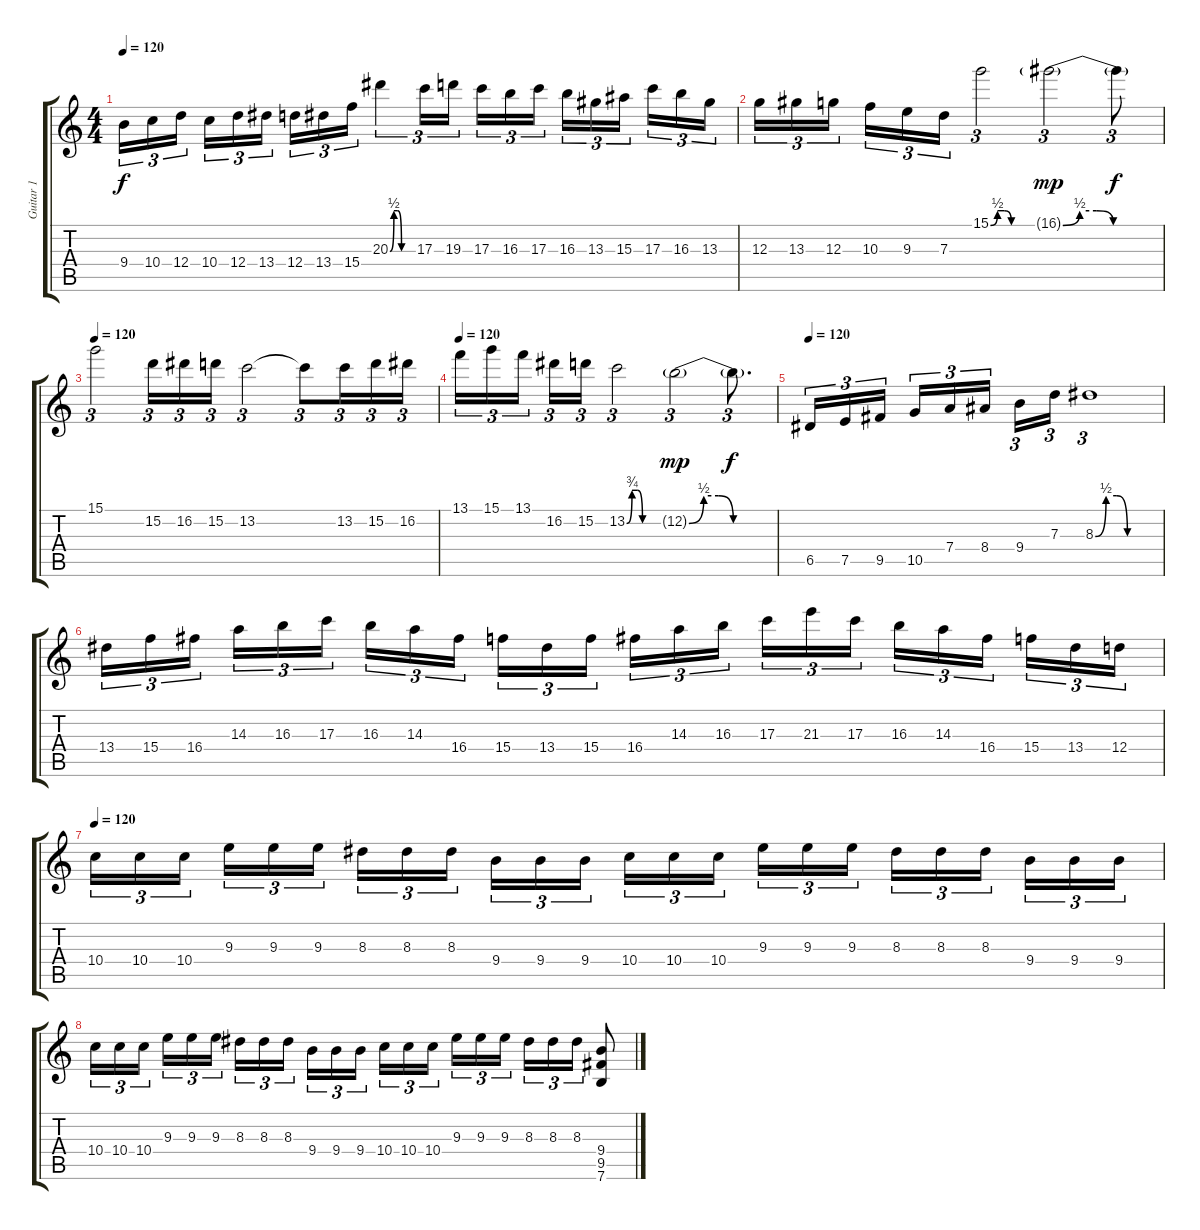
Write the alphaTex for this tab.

\track ("Guitar 1" "Guitar 1") {instrument distortionguitar}
\staff {score tabs}
\tuning (E4 B3 G3 D3 A2 E2) {hide}
\ts (4 4)
\tempo 120
\clef g2
\ks c
9.4.16{tu (3 2) dy f} 10.4.16{tu (3 2)} 12.4.16{tu (3 2) beam splitsecondary} 10.4.16{tu (3 2)} 12.4.16{tu (3 2)} 13.4.16{tu (3 2)} 12.4.16{tu (3 2)} 13.4.16{tu (3 2)} 15.4.16{tu (3 2)} 20.3{be (custom 0 0 10 2 20 2 30 0 60 0)}.4{tu (3 2)} 17.3.16{tu (3 2)} 19.3.16{tu (3 2) beam splitsecondary} 17.3.16{tu (3 2)} 16.3.16{tu (3 2)} 17.3.16{tu (3 2)} 16.3.16{tu (3 2)} 13.3.16{tu (3 2)} 15.3.16{tu (3 2) beam splitsecondary} 17.3.16{tu (3 2)} 16.3.16{tu (3 2)} 13.3.16{tu (3 2)} |
12.3.16{tu (3 2)} 13.3.16{tu (3 2)} 12.3.16{tu (3 2) beam splitsecondary} 10.3.16{tu (3 2)} 9.3.16{tu (3 2)} 7.3.16{tu (3 2)} 15.1{be (custom 0 0 10 2 20 2 30 0 60 0)}.2{tu (3 2)} 16.1{be (custom 0 0 10 2 20 2 30 0 60 0) g}.2{tu (3 2) dy mp} 16.1{t}.8{tu (3 2) dy f} |
\tempo 120
15.1.2{tu (3 2)} 15.2.16{tu (3 2)} 16.2.16{tu (3 2)} 15.2.16{tu (3 2)} 13.2.2{tu (3 2)} 13.2{t}.8{tu (3 2)} 13.2.16{tu (3 2)} 15.2.16{tu (3 2)} 16.2.16{tu (3 2)} |
\tempo 120
13.1.16{tu (3 2)} 15.1.16{tu (3 2)} 13.1.16{tu (3 2) beam splitsecondary} 16.2.16{tu (3 2)} 15.2.16{tu (3 2)} 13.2{be (custom 0 0 10 3 20 3 30 0 60 0)}.2{tu (3 2)} 12.2{be (custom 0 0 10 2 20 2 30 0 60 0) g}.2{tu (3 2) dy mp} 12.2{t}.8{d tu (3 2) dy f} |
\tempo 120
6.5.16{tu (3 2)} 7.5.16{tu (3 2)} 9.5.16{tu (3 2) beam splitsecondary} 10.5.16{tu (3 2)} 7.4.16{tu (3 2)} 8.4.16{tu (3 2)} 9.4.16{tu (3 2)} 7.3.16{tu (3 2)} 8.3{be (custom 0 0 10 2 20 2 30 0 60 0)}.1{tu (3 2)} |
13.4.16{tu (3 2)} 15.4.16{tu (3 2)} 16.4.16{tu (3 2) beam splitsecondary} 14.3.16{tu (3 2)} 16.3.16{tu (3 2)} 17.3.16{tu (3 2)} 16.3.16{tu (3 2)} 14.3.16{tu (3 2)} 16.4.16{tu (3 2) beam splitsecondary} 15.4.16{tu (3 2)} 13.4.16{tu (3 2)} 15.4.16{tu (3 2)} 16.4.16{tu (3 2)} 14.3.16{tu (3 2)} 16.3.16{tu (3 2) beam splitsecondary} 17.3.16{tu (3 2)} 21.3.16{tu (3 2)} 17.3.16{tu (3 2)} 16.3.16{tu (3 2)} 14.3.16{tu (3 2)} 16.4.16{tu (3 2) beam splitsecondary} 15.4.16{tu (3 2)} 13.4.16{tu (3 2)} 12.4.16{tu (3 2)} |
\tempo 120
10.4.16{tu (3 2)} 10.4.16{tu (3 2)} 10.4.16{tu (3 2) beam splitsecondary} 9.3.16{tu (3 2)} 9.3.16{tu (3 2)} 9.3.16{tu (3 2)} 8.3.16{tu (3 2)} 8.3.16{tu (3 2)} 8.3.16{tu (3 2) beam splitsecondary} 9.4.16{tu (3 2)} 9.4.16{tu (3 2)} 9.4.16{tu (3 2)} 10.4.16{tu (3 2)} 10.4.16{tu (3 2)} 10.4.16{tu (3 2) beam splitsecondary} 9.3.16{tu (3 2)} 9.3.16{tu (3 2)} 9.3.16{tu (3 2)} 8.3.16{tu (3 2)} 8.3.16{tu (3 2)} 8.3.16{tu (3 2) beam splitsecondary} 9.4.16{tu (3 2)} 9.4.16{tu (3 2)} 9.4.16{tu (3 2)} |
10.4.16{tu (3 2)} 10.4.16{tu (3 2)} 10.4.16{tu (3 2) beam splitsecondary} 9.3.16{tu (3 2)} 9.3.16{tu (3 2)} 9.3.16{tu (3 2)} 8.3.16{tu (3 2)} 8.3.16{tu (3 2)} 8.3.16{tu (3 2) beam splitsecondary} 9.4.16{tu (3 2)} 9.4.16{tu (3 2)} 9.4.16{tu (3 2)} 10.4.16{tu (3 2)} 10.4.16{tu (3 2)} 10.4.16{tu (3 2) beam splitsecondary} 9.3.16{tu (3 2)} 9.3.16{tu (3 2)} 9.3.16{tu (3 2)} 8.3.16{tu (3 2)} 8.3.16{tu (3 2)} 8.3.16{tu (3 2)} (9.4 9.5 7.6).8
